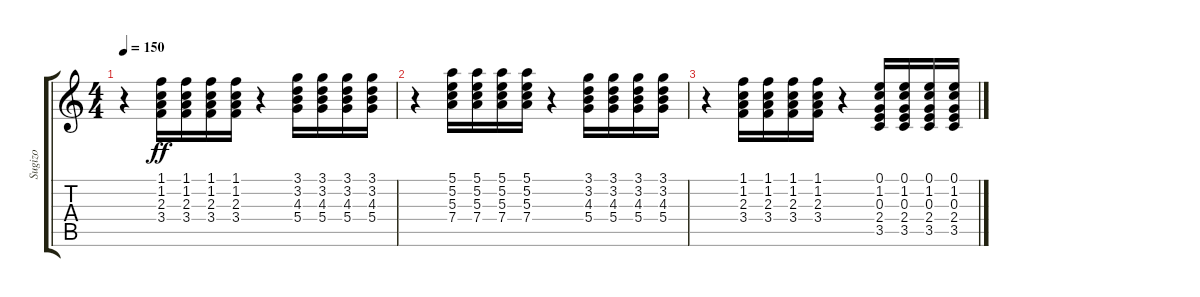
\track ("Sugizo" "Sugizo") {instrument overdrivenguitar}
\staff {score tabs}
\tuning (E4 B3 G3 D3 A2 E2) {hide}
\ts (4 4)
\tempo 150
\clef g2
\ks c
r.4{dy ff} (1.1 1.2 2.3 3.4).16 (1.1 1.2 2.3 3.4).16 (1.1 1.2 2.3 3.4).16 (1.1 1.2 2.3 3.4).16 r.4 (3.1 3.2 4.3 5.4).16 (3.1 3.2 4.3 5.4).16 (3.1 3.2 4.3 5.4).16 (3.1 3.2 4.3 5.4).16 |
r.4 (5.1 5.2 5.3 7.4).16 (5.1 5.2 5.3 7.4).16 (5.1 5.2 5.3 7.4).16 (5.1 5.2 5.3 7.4).16 r.4 (3.1 3.2 4.3 5.4).16 (3.1 3.2 4.3 5.4).16 (3.1 3.2 4.3 5.4).16 (3.1 3.2 4.3 5.4).16 |
r.4 (1.1 1.2 2.3 3.4).16 (1.1 1.2 2.3 3.4).16 (1.1 1.2 2.3 3.4).16 (1.1 1.2 2.3 3.4).16 r.4 (0.1 1.2 0.3 2.4 3.5).16 (0.1 1.2 0.3 2.4 3.5).16 (0.1 1.2 0.3 2.4 3.5).16 (0.1 1.2 0.3 2.4 3.5).16
